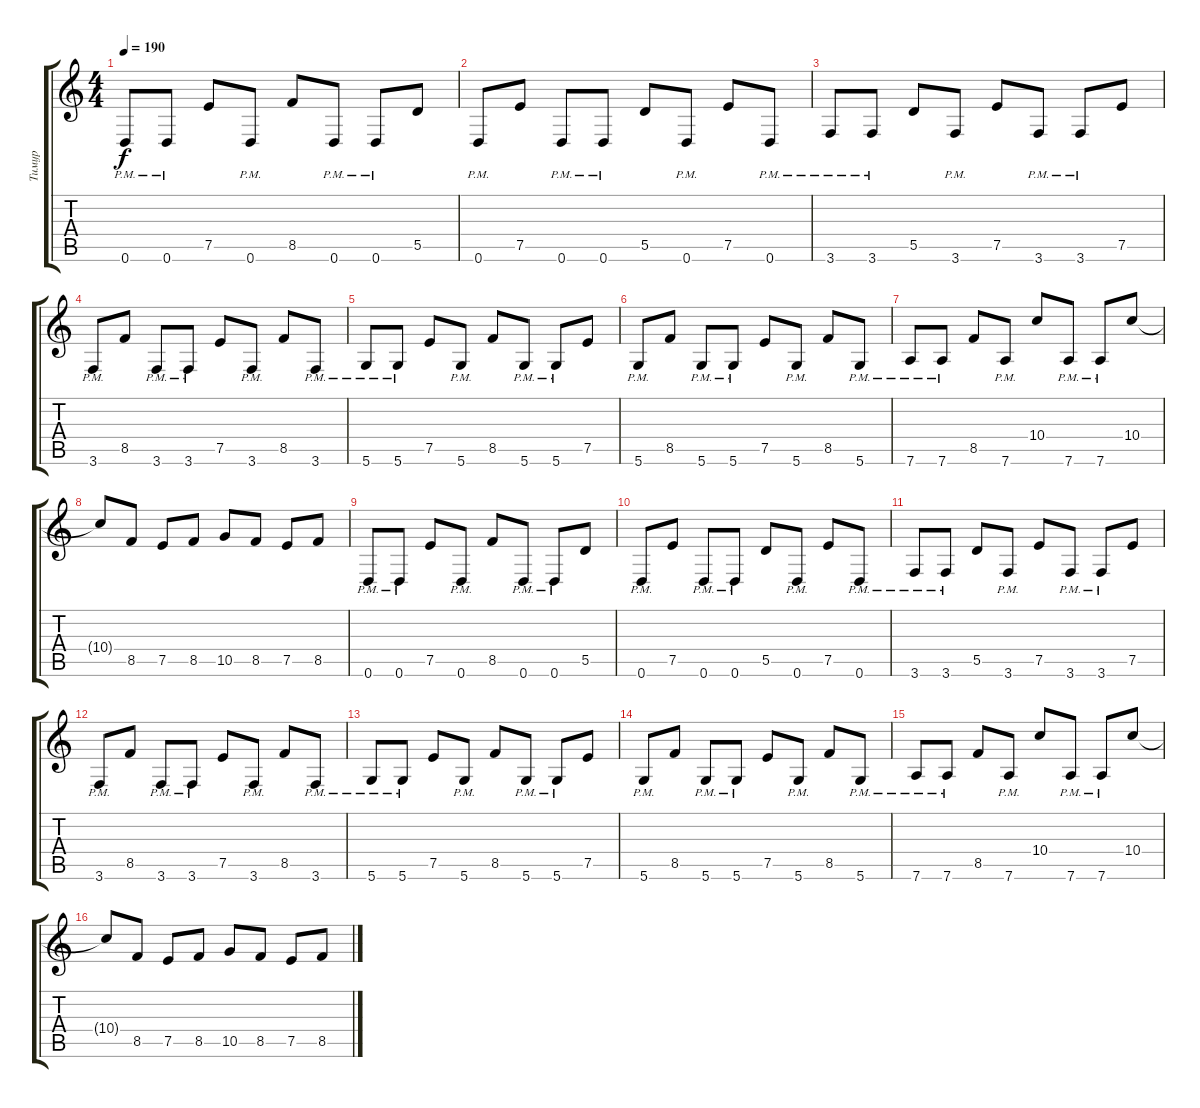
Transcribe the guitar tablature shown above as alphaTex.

\track ("Тимур" "Тимур") {instrument distortionguitar}
\staff {score tabs}
\tuning (E4 B3 G3 D3 A2 D2) {hide}
\ts (4 4)
\tempo 190
\clef g2
\ks c
0.6{pm}.8{dy f} 0.6{pm}.8 7.5.8 0.6{pm}.8 8.5.8 0.6{pm}.8 0.6{pm}.8 5.5.8 |
0.6{pm}.8 7.5.8 0.6{pm}.8 0.6{pm}.8 5.5.8 0.6{pm}.8 7.5.8 0.6{pm}.8 |
3.6{pm}.8 3.6{pm}.8 5.5.8 3.6{pm}.8 7.5.8 3.6{pm}.8 3.6{pm}.8 7.5.8 |
3.6{pm}.8 8.5.8 3.6{pm}.8 3.6{pm}.8 7.5.8 3.6{pm}.8 8.5.8 3.6{pm}.8 |
5.6{pm}.8 5.6{pm}.8 7.5.8 5.6{pm}.8 8.5.8 5.6{pm}.8 5.6{pm}.8 7.5.8 |
5.6{pm}.8 8.5.8 5.6{pm}.8 5.6{pm}.8 7.5.8 5.6{pm}.8 8.5.8 5.6{pm}.8 |
7.6{pm}.8 7.6{pm}.8 8.5.8 7.6{pm}.8 10.4.8 7.6{pm}.8 7.6{pm}.8 10.4.8 |
10.4{t}.8 8.5.8 7.5.8 8.5.8 10.5.8 8.5.8 7.5.8 8.5.8 |
0.6{pm}.8 0.6{pm}.8 7.5.8 0.6{pm}.8 8.5.8 0.6{pm}.8 0.6{pm}.8 5.5.8 |
0.6{pm}.8 7.5.8 0.6{pm}.8 0.6{pm}.8 5.5.8 0.6{pm}.8 7.5.8 0.6{pm}.8 |
3.6{pm}.8 3.6{pm}.8 5.5.8 3.6{pm}.8 7.5.8 3.6{pm}.8 3.6{pm}.8 7.5.8 |
3.6{pm}.8 8.5.8 3.6{pm}.8 3.6{pm}.8 7.5.8 3.6{pm}.8 8.5.8 3.6{pm}.8 |
5.6{pm}.8 5.6{pm}.8 7.5.8 5.6{pm}.8 8.5.8 5.6{pm}.8 5.6{pm}.8 7.5.8 |
5.6{pm}.8 8.5.8 5.6{pm}.8 5.6{pm}.8 7.5.8 5.6{pm}.8 8.5.8 5.6{pm}.8 |
7.6{pm}.8 7.6{pm}.8 8.5.8 7.6{pm}.8 10.4.8 7.6{pm}.8 7.6{pm}.8 10.4.8 |
10.4{t}.8 8.5.8 7.5.8 8.5.8 10.5.8 8.5.8 7.5.8 8.5.8
